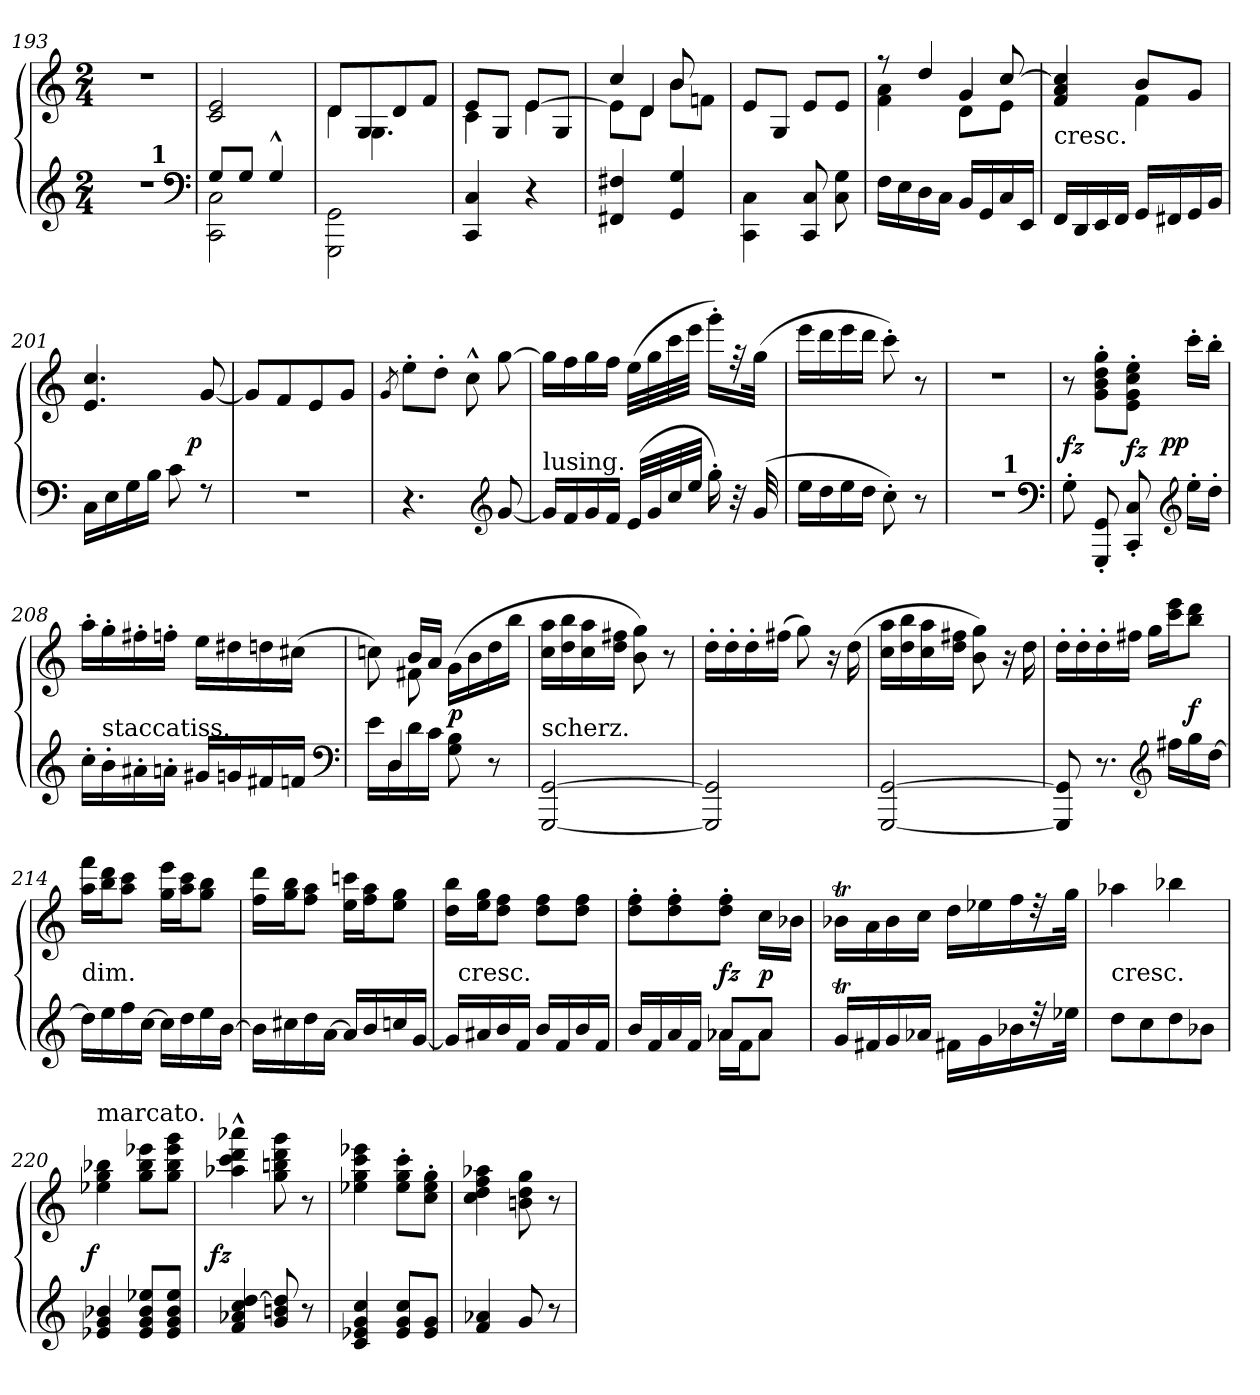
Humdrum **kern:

**kern	**kern	**dynam
*part1	*part1	*part1
*staff2	*staff1	*staff1/2
*clefG2	*clefG2	*
*k[]	*k[]	*
*M2/4	*M2/4	*
=193	=193	=193
*^	*	*
2rdd	4ryy	2rdd	.
!	!LO:TX:a:B:t=1	!	!
.	4ryy	.	.
*clefF4	*	*	*
=194	=194	=194	=194
8GL	2C 2CC	2e 2c	.
8GJ	.	.	.
4G^^>	.	.	.
*v	*v	*	*
=195	=195	=195
*	*^	*
!	!	!LO:N:vis=4	!
2GG\ 2GGG\	8dL	8d\	.
.	8G/	4.G\	.
.	8d	.	.
.	8fJ	.	.
=196	=196	=196	=196
4C/ 4CC/	4c\	8e/L	.
.	.	8G/J	.
4r	[4e\	8eL	.
.	.	8G/J	.
=197	=197	=197	=197
!	!LO:N:vis=4	!	!
4F#X 4FF#X	8cc	8eL]	.
!	!LO:N:vis=4	!	!
.	8d	8dJ	.
4G 4GG	8b/	8bL	.
.	8ryy	8fnJ	.
*	*v	*v	*
=198	=198	=198
4C\ 4CC\	8eL	.
.	8G/J	.
8C 8CC	8eL	.
8G 8C	8eJ	.
=199	=199	=199
*	*^	*
16FLL	8rff	4a 4f	.
16E	.	.	.
!	!LO:N:vis=4	!	!
16D	8dd	.	.
16CJJ	.	.	.
!	!LO:N:vis=4	!	!
16BBLL	8g	8dL	.
16GG	.	.	.
16C	[8cc	8eJ	.
16EEJJ	.	.	.
=200	=200	=200	=200
!	!LO:TX:c:t=cresc.	!	!
16FFLL	4cc] 4a 4f	4ryy	.
16DD	.	.	.
16EE	.	.	.
16FFJJ	.	.	.
16GGLL	8bL	4f	.
16FF#X	.	.	.
16GG	8gJ	.	.
16BBJJ	.	.	.
*	*v	*v	*
=201	=201	=201
16CLL	4.cc 4.e	.
16E	.	.
16G	.	.
16BJJ	.	.
8c	.	.
!	!	!LO:DY:rj
8rF	[8g	p
=202	=202	=202
2rF	8gL]	.
.	8f	.
.	8e	.
.	8gJ	.
=203	=203	=203
.	8qg/	.
4.r	8ee'>L	.
.	8dd'>J	.
.	8cc^^>	.
*clefG2	*	*
[8g	[8gg	.
=204	=204	=204
!LO:TX:a:t=lusing.	!	!
16gLL]	16ggLL]	.
16f	16ff	.
16g	16gg	.
16fJJ	16ffJJ	.
(<32eLLL	(>32eeLLL	.
32g	32gg	.
32cc	32ccc	.
32eeJJJ	32eeeJJJ	.
16gg')	16ggg'LL)	.
32r	32rff	.
(>32g	(>32ggJJk	.
=205	=205	=205
16eeLL	16eeeLL	.
16dd	16ddd	.
16ee	16eee	.
16ddJJ	16dddJJ	.
8cc')	8ccc')	.
8r	8r	.
=206	=206	=206
*^	*	*
2rdd	4ryy	2rdd	.
!	!LO:TX:a:B:t=1	!	!
.	4ryy	.	.
*clefF4	*	*	*
*v	*v	*	*
=207	=207	=207
8G'	8r	fz
8GG' 8GGG'	8gg' 8dd' 8b' 8g'L	.
8C' 8CC'	8ee' 8cc' 8g' 8e'J	fz
*clefG2	*	*
!	!	!LO:DY:rj
16ee'>LL	16ccc'LL	pp
16dd'>JJ	16bb'JJ	.
=208	=208	=208
16cc'LL	16aa'LL	.
!LO:TX:a:t=staccatiss.	!	!
16b'	16gg'	.
16a#X'	16ff#X'	.
16an'JJ	16ffn'JJ	.
16g#XLL	16eeLL	.
16gn	16dd#X	.
16f#X	16ddn	.
16fnJJ	(>16cc#XJJ	.
*clefF4	*	*
=209	=209	=209
*^	*^	*
16ryy	16eLL	8ryy	8ccn)	.
!LO:N:vis=4	!	!	!	!
8.D	16D	.	.	.
.	16d	16bLL	8f#X	.
.	16cJJ	16aJJ	.	.
8B\ 8G\	4ryy	(>16gLL	4ryy	p
.	.	16b	.	.
8r	.	16dd	.	.
.	.	16bbJJ	.	.
*v	*v	*	*	*
*	*v	*v	*
=210	=210	=210
!LO:TX:a:t=scherz.	!	!
[2GG [2GGG	16aa 16ccLL	.
.	16bb 16dd	.
.	16aa 16cc	.
.	16ff#X 16ddJJ	.
.	8gg 8b)	.
.	8r	.
=211	=211	=211
2GG] 2GGG]	16dd'LL	.
.	16dd'	.
.	16dd'	.
.	(>16ff#XJJ	.
.	8gg)	.
.	16r	.
.	(>16dd	.
=212	=212	=212
[2GG [2GGG	16aa 16ccLL	.
.	16bb 16dd	.
.	16aa 16cc	.
.	16ff#X 16ddJJ	.
.	8gg 8b)	.
.	16r	.
.	16dd	.
=213	=213	=213
8GG] 8GGG]	16dd'LL	.
.	16dd'	.
8.r	16dd'	.
.	16ff#XJJ	.
.	16ggLL	.
*clefG2	*	*
16ff#XLL	16eee 16cccJ	.
16gg	8ddd 8bbJ	f
[16ddJJ	.	.
=214	=214	=214
!	!LO:TX:c:t=dim.	!
16ddLL]	16fff 16aaLL	.
16ee	16ddd 16bbJ	.
16ff	8ccc 8aaJ	.
[16ccJJ	.	.
16ccLL]	16eee 16ggLL	.
16dd	16ccc 16aaJ	.
16ee	8bb 8ggJ	.
[16bJJ	.	.
=215	=215	=215
16bLL]	16ddd 16ffLL	.
16cc#X	16bb 16ggJ	.
16dd	8aa 8ffJ	.
[16aJJ	.	.
16a/LL]	16cccn 16eeLL	.
16b	16aa 16ffJ	.
16ccn	8gg 8eeJ	.
[16gJJ	.	.
=216	=216	=216
*	*^	*
16gLL]	16bb 16ddLL	32ryy	.
!	!	!LO:TX:c:t=cresc.	!
.	.	4...ryy	.
16a#X	16gg 16eeJ	.	.
16b	8ff 8ddJ	.	.
16fJJ	.	.	.
16bLL	8ff 8ddL	.	.
16f	.	.	.
16b	8ff 8ddJ	.	.
16fJJ	.	.	.
*	*v	*v	*
=217	=217	=217
*^	*	*
16bLL	4ryy	8ff' 8dd'L	.
16f	.	.	.
16a	.	8ff' 8dd'	.
16fJJ	.	.	.
8a-XL	16a-XLL	8ff' 8dd'J	fz
.	16fJ	.	.
8a-J	8a-J	16ccLL	p
.	.	16b-XJJ	.
*v	*v	*	*
=218	=218	=218
16gTLL	16b-XTLL	.
16f#X	16a	.
16g	16b-	.
16a-XJJ	16ccJJ	.
16f#X\LL	16ddLL	.
16g	16ee-X	.
16b-X	16ff	.
32r	32rdd	.
32ee-XJJk	32ggJJk	.
=219	=219	=219
!	!LO:TX:c:t=cresc.	!
8ddL	4aa-X	.
8cc	.	.
8dd	4bb-X	.
8b-XJ	.	.
=220	=220	=220
!	!LO:TX:a:t=marcato.	!
!	!	!LO:DY:rj
4b-X 4g 4e-X	4bb-X 4gg 4ee-X	f
8ee-X 8b- 8g 8e-L	8eee-X 8bb- 8ggL	.
8ee- 8b- 8g 8e-J	8ggg 8eee- 8bb- 8ggJ	.
=221	=221	=221
!	!	!LO:DY:rj
[4dd 4cc 4a-X 4f	4aaa-X^^> 4ddd^^> 4ccc^^> 4aa-X^^>	fz
8dd]/ 8bn/ 8g/	8ggg 8ddd 8bbn 8gg	.
8r	8r	.
=222	=222	=222
4cc 4g 4e-X 4c	4eee-X 4ccc 4gg 4ee-X	.
8cc 8g 8e-L	8ccc' 8gg' 8ee-'L	.
8g 8e-J	8gg' 8ee-' 8cc'J	.
=223	=223	=223
4a-X 4f	4aa-X 4ff 4dd 4cc	.
8g	8gg 8dd 8bn	.
8r	8r	.
=	=	=
*-	*-	*-
